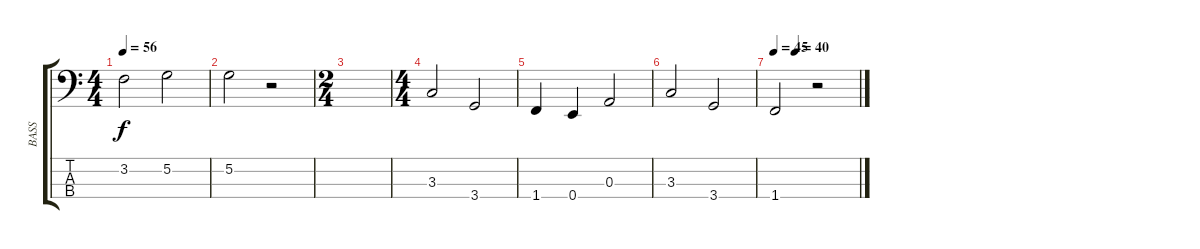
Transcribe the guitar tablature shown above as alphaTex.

\track ("BASS" "BASS") {instrument electricbassfinger}
\staff {score tabs}
\tuning (G2 D2 A1 E1) {hide}
\ts (4 4)
\tempo 56
\clef f4
\ks c
3.2.2{dy f} 5.2.2 |
5.2.2 r.2 |
\ts (2 4)
|
\ts (4 4)
3.3.2 3.4.2 |
1.4.4 0.4.4 0.3.2 |
3.3.2 3.4.2 |
\tempo 45
\tempo (40 0.25)
1.4.2 r.2
